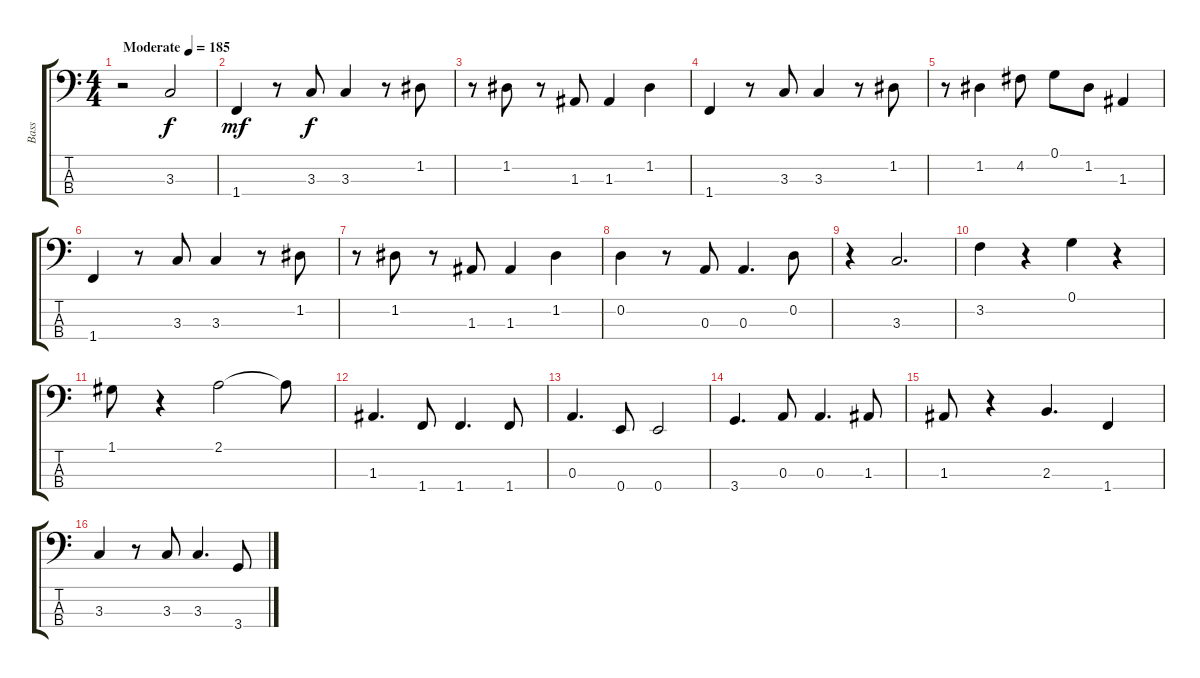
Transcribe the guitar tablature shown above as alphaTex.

\track ("Bass" "Bass") {instrument acousticbass}
\staff {score tabs}
\tuning (G2 D2 A1 E1) {hide}
\ts (4 4)
\tempo (185 "Moderate")
\clef f4
\ks c
r.2{dy f instrument acousticbass} 3.3.2 |
1.4.4{dy mf} r.8 3.3.8{dy f} 3.3.4 r.8 1.2.8 |
r.8 1.2.8 r.8 1.3.8 1.3.4 1.2.4 |
1.4.4 r.8 3.3.8 3.3.4 r.8 1.2.8 |
r.8 1.2.4 4.2.8 0.1.8 1.2.8 1.3.4 |
1.4.4 r.8 3.3.8 3.3.4 r.8 1.2.8 |
r.8 1.2.8 r.8 1.3.8 1.3.4 1.2.4 |
0.2.4 r.8 0.3.8 0.3.4{d} 0.2.8 |
r.4 3.3.2{d} |
3.2.4 r.4 0.1.4 r.4 |
1.1.8 r.4 2.1.2 2.1{t}.8 |
1.3.4{d} 1.4.8 1.4.4{d} 1.4.8 |
0.3.4{d} 0.4.8 0.4.2 |
3.4.4{d} 0.3.8 0.3.4{d} 1.3.8 |
1.3.8 r.4 2.3.4{d} 1.4.4 |
3.3.4 r.8 3.3.8 3.3.4{d} 3.4.8
